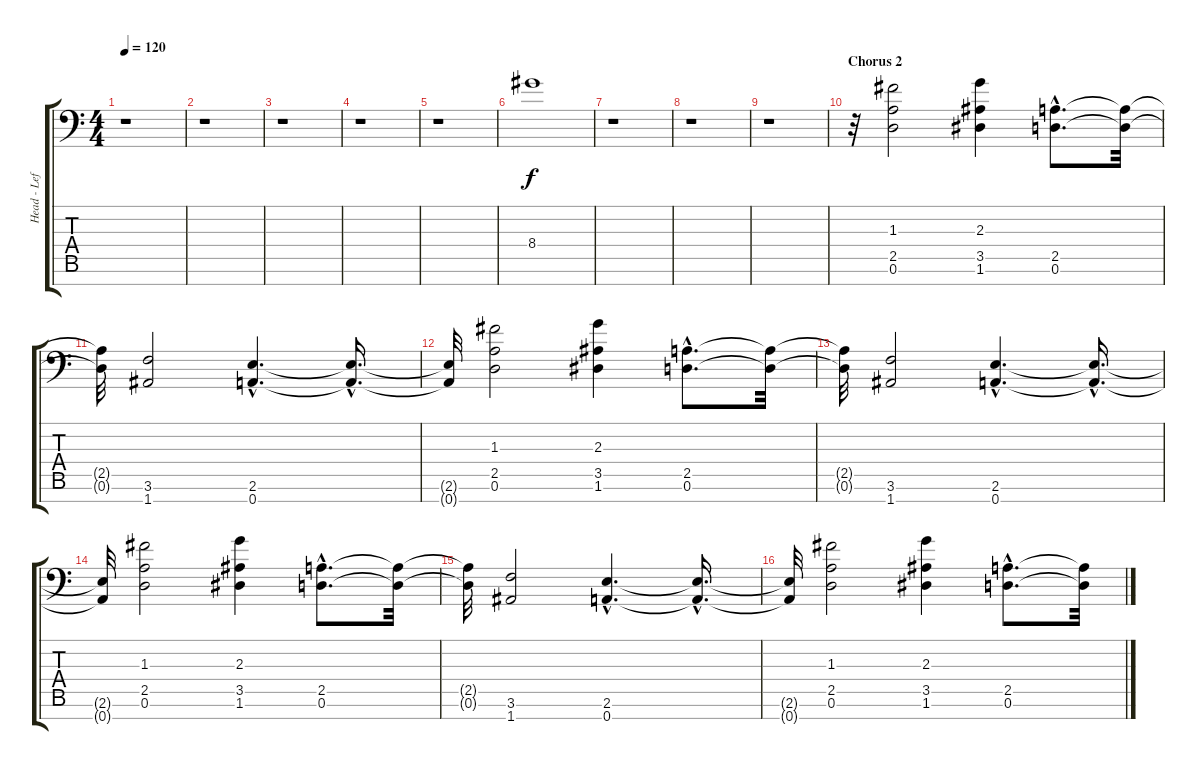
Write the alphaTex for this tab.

\track ("Head - Left Guitar" "Head - Lef") {instrument overdrivenguitar}
\staff {score tabs}
\tuning (D4 A3 F3 C3 G2 D2 A1) {hide}
\ts (4 4)
\tempo 120
\clef f4
\ks c
r.1{dy f} |
r.1 |
r.1 |
r.1 |
r.1 |
8.4.1 |
r.1 |
r.1 |
r.1 |
\section ("" "Chorus 2")
r.32 (1.3 2.5 0.6).2 (2.3 3.5 1.6).4 (2.5{hac} 0.6{hac}).8{d} (2.5{t} 0.6{t}).32 |
(2.5{t} 0.6{t}).32 (3.6 1.7).2 (2.6{hac} 0.7{hac}).4{d} (2.6{hac t} 0.7{hac t}).16{d} |
(2.6{t} 0.7{t}).32 (1.3 2.5 0.6).2 (2.3 3.5 1.6).4 (2.5{hac} 0.6{hac}).8{d} (2.5{t} 0.6{t}).32 |
(2.5{t} 0.6{t}).32 (3.6 1.7).2 (2.6{hac} 0.7{hac}).4{d} (2.6{hac t} 0.7{hac t}).16{d} |
(2.6{t} 0.7{t}).32 (1.3 2.5 0.6).2 (2.3 3.5 1.6).4 (2.5{hac} 0.6{hac}).8{d} (2.5{t} 0.6{t}).32 |
(2.5{t} 0.6{t}).32 (3.6 1.7).2 (2.6{hac} 0.7{hac}).4{d} (2.6{hac t} 0.7{hac t}).16{d} |
(2.6{t} 0.7{t}).32 (1.3 2.5 0.6).2 (2.3 3.5 1.6).4 (2.5{hac} 0.6{hac}).8{d} (2.5{t} 0.6{t}).32
